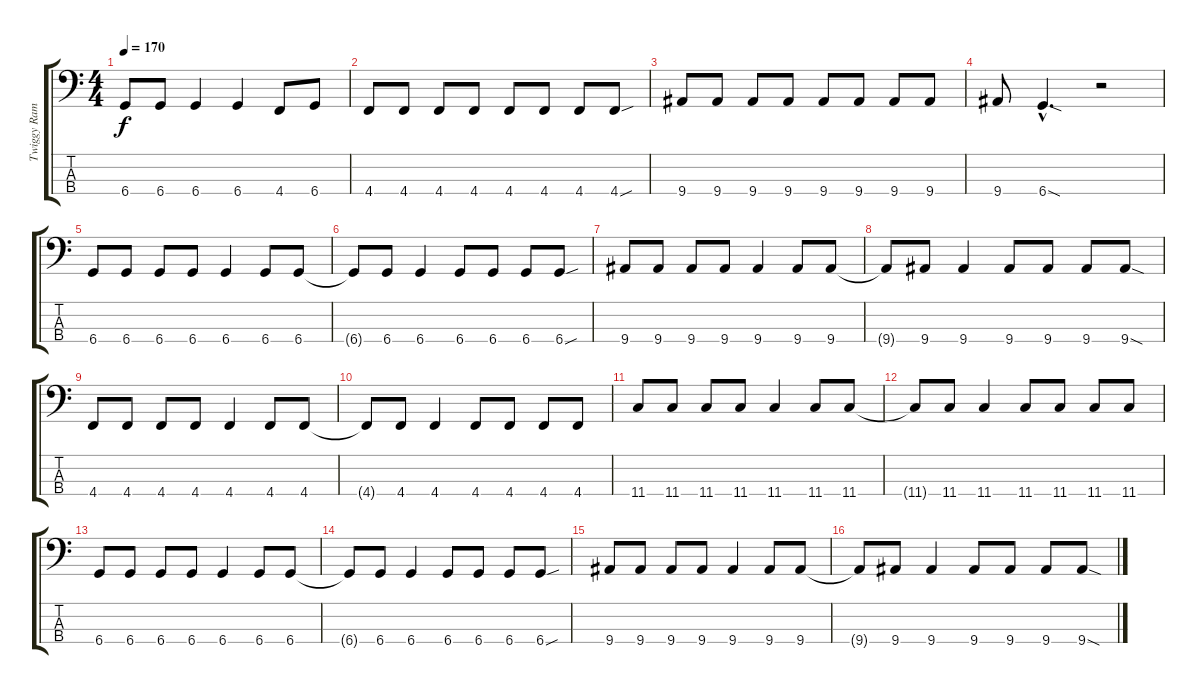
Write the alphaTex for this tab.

\track ("Twiggy Ramirez - Bass" "Twiggy Ram") {instrument acousticguitarnylon}
\staff {score tabs}
\tuning (E2 B1 Gb1 Db1) {hide}
\ts (4 4)
\tempo 170
\clef f4
\ks c
6.4{t}.8{dy f} 6.4.8 6.4.4 6.4.4 4.4.8 6.4.8 |
4.4.8 4.4.8 4.4.8 4.4.8 4.4.8 4.4.8 4.4.8 4.4{sou}.8 |
9.4.8 9.4.8 9.4.8 9.4.8 9.4.8 9.4.8 9.4.8 9.4.8 |
9.4.8 6.4{sod hac}.4{d} r.2 |
6.4.8{volume 13 instrument lead8bassandlead} 6.4.8 6.4.8 6.4.8 6.4.4 6.4.8 6.4.8 |
6.4{t}.8 6.4.8 6.4.4 6.4.8 6.4.8 6.4.8 6.4{sou}.8 |
9.4.8{volume 13 instrument lead8bassandlead} 9.4.8 9.4.8 9.4.8 9.4.4 9.4.8 9.4.8 |
9.4{t}.8 9.4.8 9.4.4 9.4.8 9.4.8 9.4.8 9.4{sod}.8 |
4.4.8{volume 13 instrument lead8bassandlead} 4.4.8 4.4.8 4.4.8 4.4.4 4.4.8 4.4.8 |
4.4{t}.8 4.4.8 4.4.4 4.4.8 4.4.8 4.4.8 4.4.8 |
11.4.8{volume 13 instrument lead8bassandlead} 11.4.8 11.4.8 11.4.8 11.4.4 11.4.8 11.4.8 |
11.4{t}.8 11.4.8 11.4.4 11.4.8 11.4.8 11.4.8 11.4.8 |
6.4.8{volume 13 instrument lead8bassandlead} 6.4.8 6.4.8 6.4.8 6.4.4 6.4.8 6.4.8 |
6.4{t}.8 6.4.8 6.4.4 6.4.8 6.4.8 6.4.8 6.4{sou}.8 |
9.4.8{volume 13 instrument lead8bassandlead} 9.4.8 9.4.8 9.4.8 9.4.4 9.4.8 9.4.8 |
9.4{t}.8 9.4.8 9.4.4 9.4.8 9.4.8 9.4.8 9.4{sod}.8
